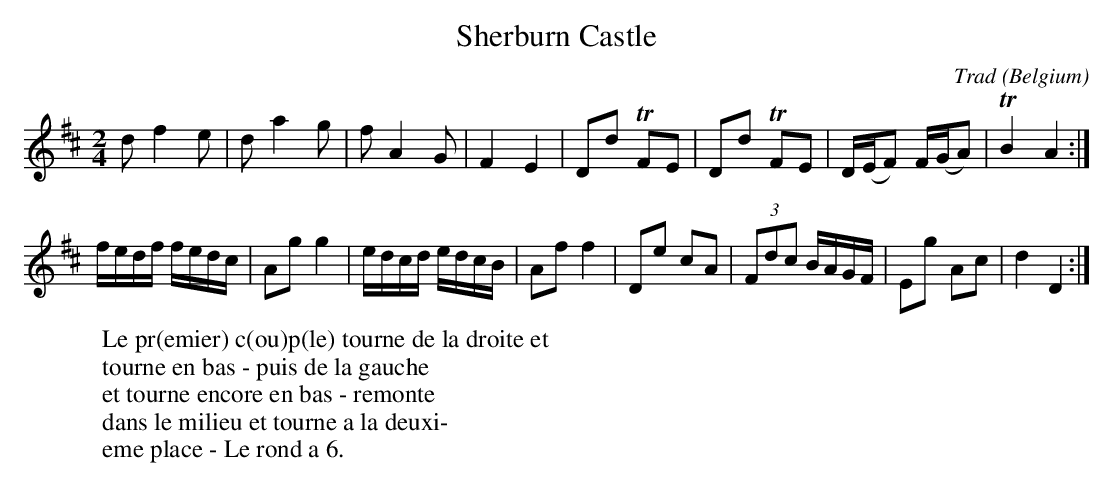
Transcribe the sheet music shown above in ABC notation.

X:1
T:Sherburn Castle
C:Trad
O:Belgium
M:2/4
L:1/16
K:Dmaj
d2 f4 e2|d2 a4 g2|f2 A4 G2|F4 E4|D2d2 !trill!F2E2|D2d2 !trill!F2E2|D(EF2) F(GA2)|!trill!B4A4:|
fedf fedc|A2g2 g4|edcd edcB|A2f2 f4|D2e2 c2A2|(3F2d2c2 BAGF|E2g2 A2c2|d4 D4:|]
W:Le pr(emier) c(ou)p(le) tourne de la droite et
W:tourne en bas - puis de la gauche
W:et tourne encore en bas - remonte
W:dans le milieu et tourne a la deuxi-
W:eme place - Le rond a 6.
